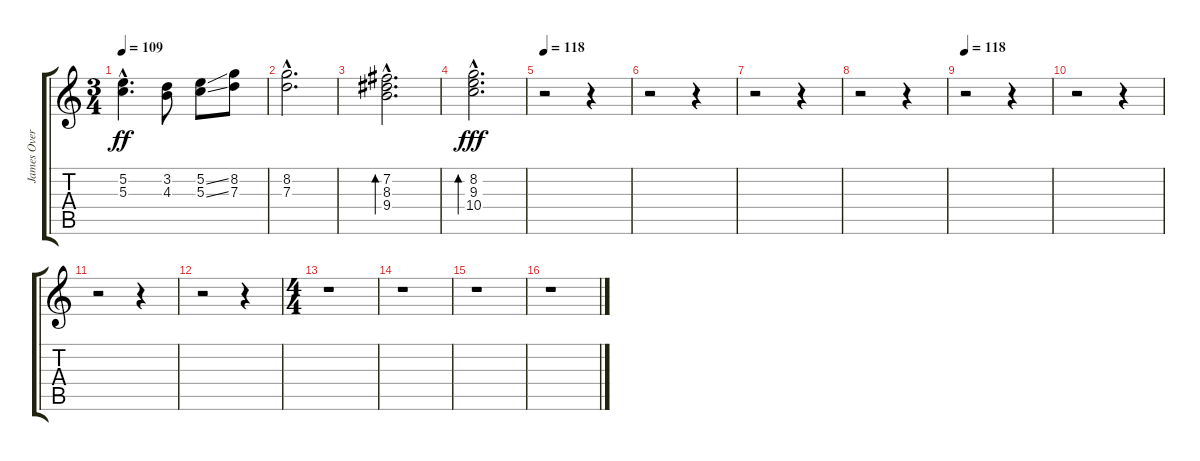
\track ("James Overdrive" "James Over") {instrument overdrivenguitar}
\staff {score tabs}
\tuning (E4 B3 G3 D3 A2 E2) {hide}
\ts (3 4)
\tempo 109
\clef g2
\ks c
(5.2{hac} 5.3{hac}).4{d dy ff} (3.2 4.3).8 (5.2{ss} 5.3{ss}).8 (8.2 7.3).8 |
(8.2{hac} 7.3{hac}).2{d} |
(7.2{hac} 8.3{hac} 9.4{hac}).2{d bd 120} |
(8.2{hac} 9.3{hac} 10.4{hac}).2{d bd 120 dy fff} |
\tempo 118
r.2 r.4 |
r.2 r.4 |
r.2 r.4 |
r.2 r.4 |
\tempo 118
r.2 r.4 |
r.2 r.4 |
r.2 r.4 |
r.2 r.4 |
\ts (4 4)
r.1 |
r.1 |
r.1 |
r.1
